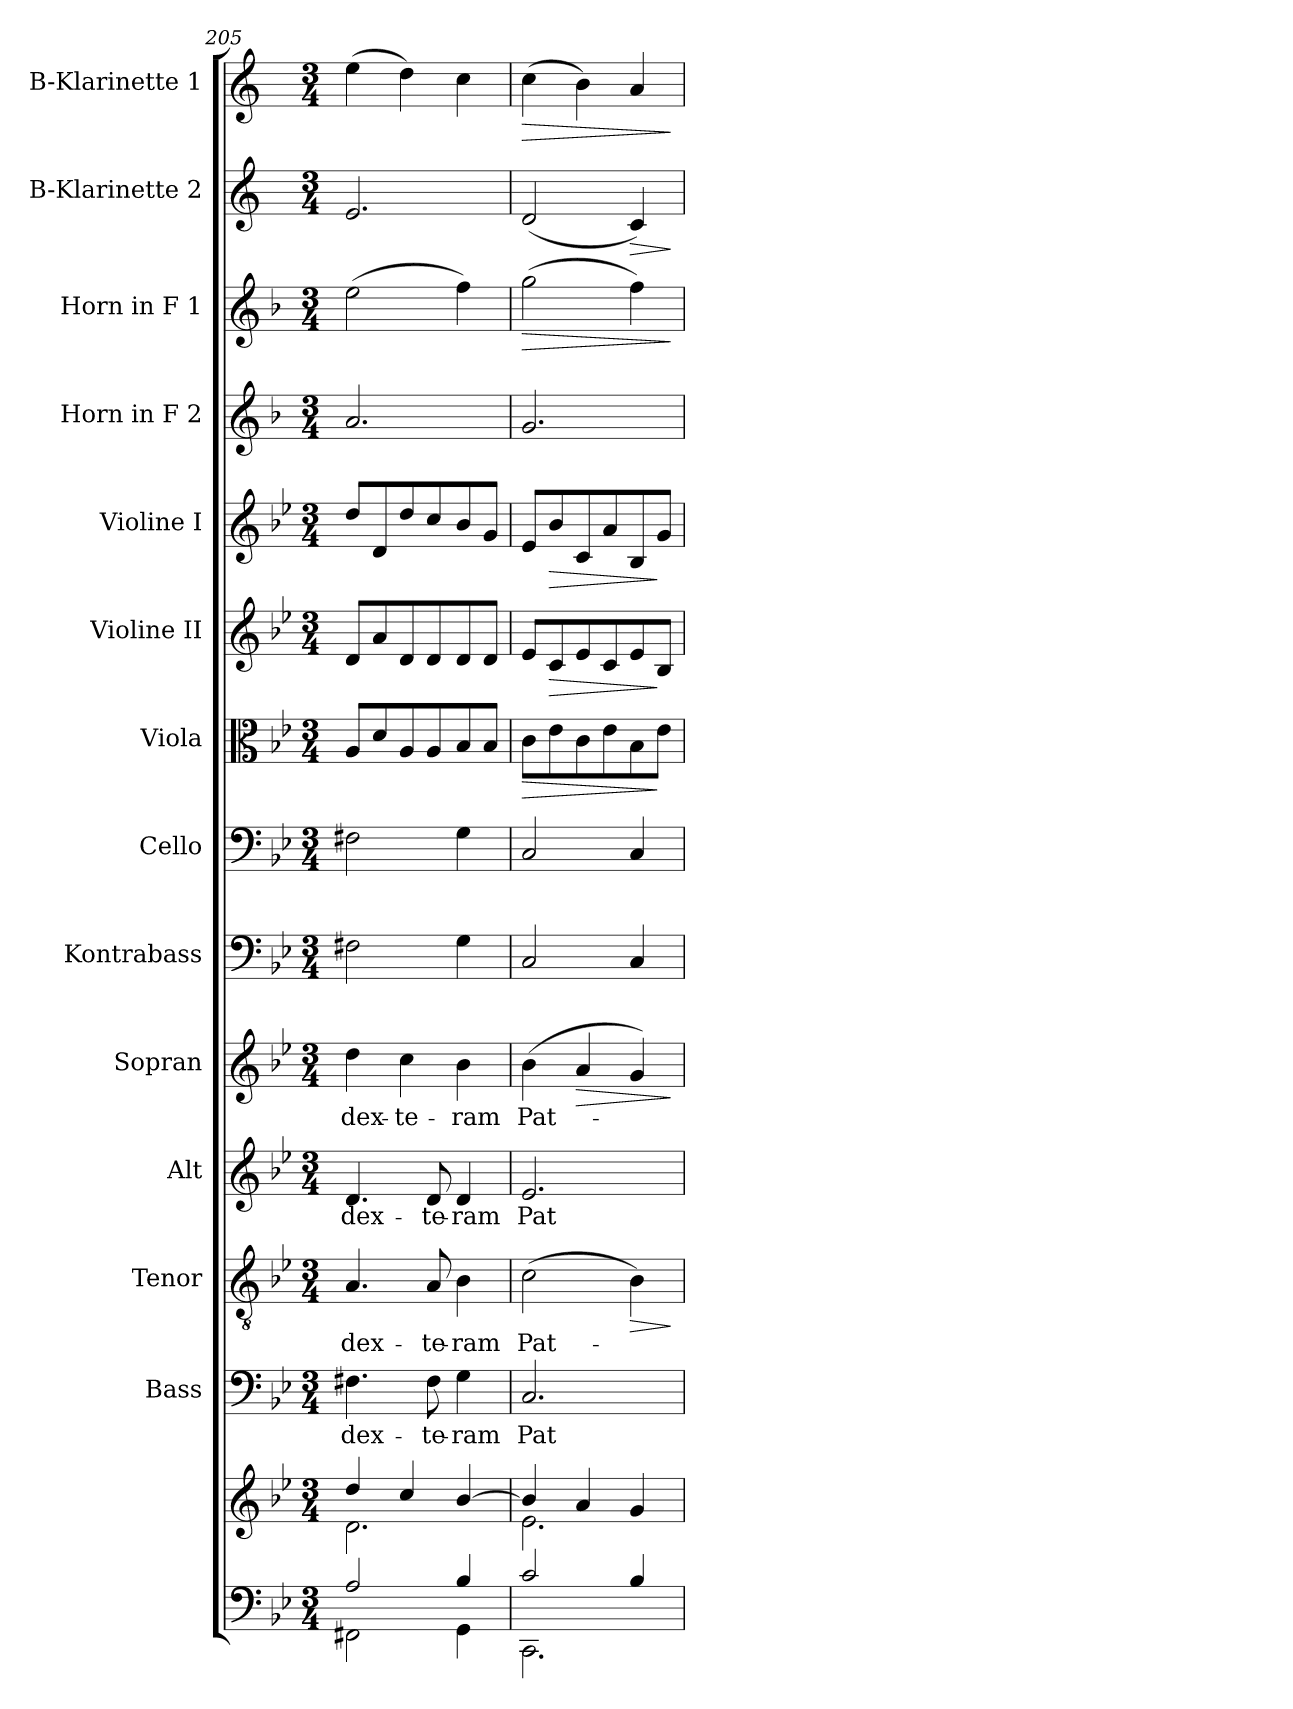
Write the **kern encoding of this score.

**kern	**kern	**kern	**text	**kern	**text	**dynam	**kern	**text	**kern	**text	**dynam	**kern	**kern	**kern	**dynam	**kern	**dynam	**kern	**dynam	**kern	**kern	**dynam	**kern	**dynam	**kern	**dynam
*part14	*part14	*part13	*part13	*part12	*part12	*part12	*part11	*part11	*part10	*part10	*part10	*part9	*part8	*part7	*part7	*part6	*part6	*part5	*part5	*part4	*part3	*part3	*part2	*part2	*part1	*part1
*staff15	*staff14	*staff13	*staff13	*staff12	*staff12	*staff12	*staff11	*staff11	*staff10	*staff10	*staff10	*staff9	*staff8	*staff7	*staff7	*staff6	*staff6	*staff5	*staff5	*staff4	*staff3	*staff3	*staff2	*staff2	*staff1	*staff1
*	*	*I"Bass	*	*I"Tenor	*	*	*I"Alt	*	*I"Sopran	*	*	*I"Kontrabass	*I"Cello	*I"Viola	*	*I"Violine II	*	*I"Violine I	*	*I"Horn in F 2	*I"Horn in F 1	*	*I"B-Klarinette 2	*	*I"B-Klarinette 1	*
*	*	*I'B.	*	*I'T.	*	*	*I'A.	*	*I'S.	*	*	*I'Kb.	*	*I'Vla.	*	*I'Vl. II	*	*I'Vl. I	*	*	*	*	*I'B Kl. 2	*	*I'B Kl. 1	*
*clefF4	*clefG2	*clefF4	*	*clefGv2	*	*	*clefG2	*	*clefG2	*	*	*clefF4	*clefF4	*clefC3	*	*clefG2	*	*clefG2	*	*clefG2	*clefG2	*	*clefG2	*	*clefG2	*
*	*	*	*	*	*	*	*	*	*	*	*	*ITrd7c12	*	*	*	*	*	*	*	*ITrd4c7	*ITrd4c7	*	*ITrd1c2	*	*ITrd1c2	*
*k[b-e-]	*k[b-e-]	*k[b-e-]	*	*k[b-e-]	*	*	*k[b-e-]	*	*k[b-e-]	*	*	*k[b-e-]	*k[b-e-]	*k[b-e-]	*	*k[b-e-]	*	*k[b-e-]	*	*k[b-e-]	*k[b-e-]	*	*k[b-e-]	*	*k[b-e-]	*
*B-:	*B-:	*B-:	*	*B-:	*	*	*B-:	*	*B-:	*	*	*B-:	*B-:	*B-:	*	*B-:	*	*B-:	*	*B-:	*B-:	*	*B-:	*	*B-:	*
*M3/4	*M3/4	*M3/4	*	*M3/4	*	*	*M3/4	*	*M3/4	*	*	*M3/4	*M3/4	*M3/4	*	*M3/4	*	*M3/4	*	*M3/4	*M3/4	*	*M3/4	*	*M3/4	*
=205	=205	=205	=205	=205	=205	=205	=205	=205	=205	=205	=205	=205	=205	=205	=205	=205	=205	=205	=205	=205	=205	=205	=205	=205	=205	=205
*^	*^	*	*	*	*	*	*	*	*	*	*	*	*	*	*	*	*	*	*	*	*	*	*	*	*	*
!	!	!	!	!	!LO:LY:b	!	!LO:LY:b	!	!	!LO:LY:b	!	!LO:LY:b	!	!	!	!	!	!	!	!	!	!	!	!	!	!	!	!
2A/	2FF#X\	4dd/	2.d\	4.F#X\	dex-	4.A/	dex-	.	4.d/	dex-	4dd\	dex-	.	2FF#X\	2F#X\	8A/L	.	8d/L	.	8dd/L	.	2.d/	(>2a\	.	2.d/	.	(>4dd\	.
.	.	.	.	.	.	.	.	.	.	.	.	.	.	.	.	8d/	.	8a/	.	8d/	.	.	.	.	.	.	.	.
!	!	!	!	!	!	!	!	!	!	!	!	!LO:LY:b	!	!	!	!	!	!	!	!	!	!	!	!	!	!	!	!
.	.	4cc/	.	.	.	.	.	.	.	.	4cc\	-te-	.	.	.	8A/	.	8d/	.	8dd/	.	.	.	.	.	.	4cc\)	.
!	!	!	!	!	!LO:LY:b	!	!LO:LY:b	!	!	!LO:LY:b	!	!	!	!	!	!	!	!	!	!	!	!	!	!	!	!	!	!
.	.	.	.	8F#\	-te-	8A/	-te-	.	8d/	-te-	.	.	.	.	.	8A/	.	8d/	.	8cc/	.	.	.	.	.	.	.	.
!	!	!	!	!	!LO:LY:b	!	!LO:LY:b	!	!	!LO:LY:b	!	!LO:LY:b	!	!	!	!	!	!	!	!	!	!	!	!	!	!	!	!
4B-/	4GG\	[>4b-/	.	4G\	-ram	4B-\	-ram	.	4d/	-ram	4b-\	-ram	.	4GG\	4G\	8B-/	.	8d/	.	8b-/	.	.	4b-\)	.	.	.	4b-\	.
.	.	.	.	.	.	.	.	.	.	.	.	.	.	.	.	8B-/J	.	8d/J	.	8g/J	.	.	.	.	.	.	.	.
=206	=206	=206	=206	=206	=206	=206	=206	=206	=206	=206	=206	=206	=206	=206	=206	=206	=206	=206	=206	=206	=206	=206	=206	=206	=206	=206	=206	=206
!	!	!	!	!	!LO:LY:b	!	!LO:LY:b	!	!	!LO:LY:b	!	!LO:LY:b	!	!	!	!	!LO:HP:b	!	!	!	!	!	!	!LO:HP:b	!	!	!	!LO:HP:b
2c/	2.CC\	4b-/]	2.e-\	2.C/	Pat-	(>2c\	Pat-	.	2.e-/	Pat-	(>4b-\	Pat-	.	2CC/	2C/	8c\L	>	8e-/L	.	8e-/L	.	2.c/	(>2cc\	>	(<2c/	.	(>4b-\	>
!	!	!	!	!	!	!	!	!	!	!	!	!	!	!	!	!	!	!	!LO:HP:b	!	!LO:HP:b	!	!	!	!	!	!	!
.	.	.	.	.	.	.	.	.	.	.	.	.	.	.	.	8e-\	.	8c/	>	8b-/	>	.	.	.	.	.	.	.
!	!	!	!	!	!	!	!	!	!	!	!	!	!LO:HP:b	!	!	!	!	!	!	!	!	!	!	!	!	!	!	!
.	.	4a/	.	.	.	.	.	.	.	.	4a/	.	>	.	.	8c\	.	8e-/	.	8c/	.	.	.	.	.	.	4a\)	.
.	.	.	.	.	.	.	.	.	.	.	.	.	.	.	.	8e-\	.	8c/	.	8a/	.	.	.	.	.	.	.	.
!	!	!	!	!	!	!	!	!LO:HP:b	!	!	!	!	!	!	!	!	!	!	!	!	!	!	!	!	!	!LO:HP:b	!	!
4B-/	.	4g/	.	.	.	4B-\)	.	>	.	.	4g/)	.	.	4CC/	4C/	8B-\	.	8e-/	.	8B-/	.	.	4b-\)	.	4B-/)	>	4g/	.
.	.	.	.	.	.	.	.	.	.	.	.	.	.	.	.	8e-\J	]	8B-/J	]	8g/J	]	.	.	.	.	.	.	.
*v	*v	*	*	*	*	*	*	*	*	*	*	*	*	*	*	*	*	*	*	*	*	*	*	*	*	*	*	*
*	*v	*v	*	*	*	*	*	*	*	*	*	*	*	*	*	*	*	*	*	*	*	*	*	*	*	*	*
.	.	.	.	.	.	]	.	.	.	.	]	.	.	.	.	.	.	.	.	.	.	]	.	]	.	]
=	=	=	=	=	=	=	=	=	=	=	=	=	=	=	=	=	=	=	=	=	=	=	=	=	=	=
*-	*-	*-	*-	*-	*-	*-	*-	*-	*-	*-	*-	*-	*-	*-	*-	*-	*-	*-	*-	*-	*-	*-	*-	*-	*-	*-
